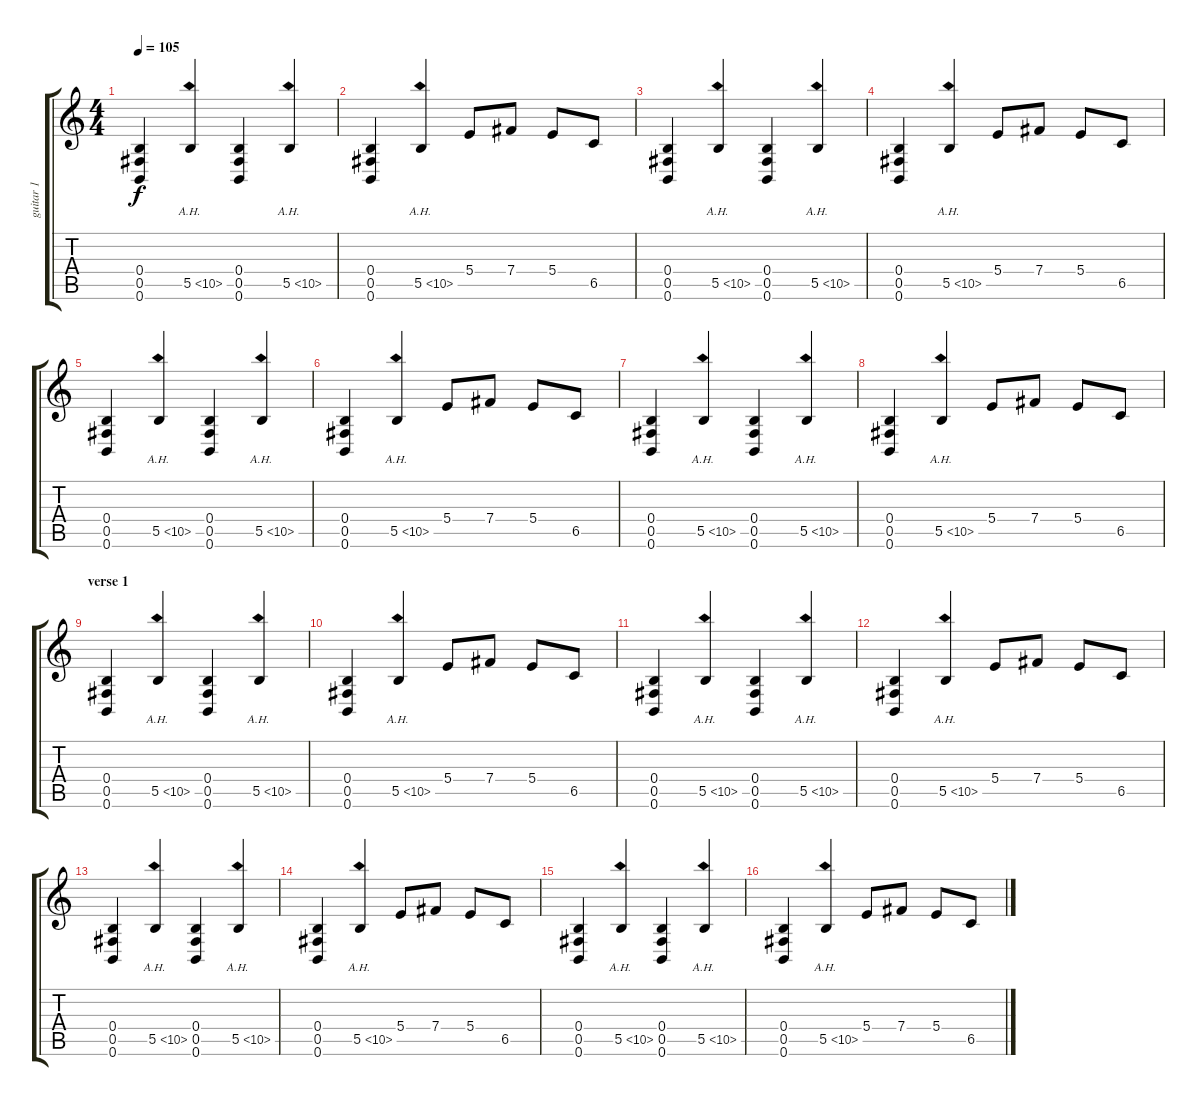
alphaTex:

\track ("guitar 1" "guitar 1") {instrument distortionguitar}
\staff {score tabs}
\tuning (Db4 Ab3 E3 B2 Gb2 B1) {hide}
\ts (4 4)
\tempo 105
\clef g2
\ks c
(0.4 0.5 0.6).4{dy f} 5.5{ah 5}.4 (0.4 0.5 0.6).4 5.5{ah 5}.4 |
(0.4 0.5 0.6).4 5.5{ah 5}.4 5.4.8 7.4.8 5.4.8 6.5.8 |
(0.4 0.5 0.6).4 5.5{ah 5}.4 (0.4 0.5 0.6).4 5.5{ah 5}.4 |
(0.4 0.5 0.6).4 5.5{ah 5}.4 5.4.8 7.4.8 5.4.8 6.5.8 |
(0.4 0.5 0.6).4 5.5{ah 5}.4 (0.4 0.5 0.6).4 5.5{ah 5}.4 |
(0.4 0.5 0.6).4 5.5{ah 5}.4 5.4.8 7.4.8 5.4.8 6.5.8 |
(0.4 0.5 0.6).4 5.5{ah 5}.4 (0.4 0.5 0.6).4 5.5{ah 5}.4 |
(0.4 0.5 0.6).4 5.5{ah 5}.4 5.4.8 7.4.8 5.4.8 6.5.8 |
\section ("" "verse 1")
(0.4 0.5 0.6).4 5.5{ah 5}.4 (0.4 0.5 0.6).4 5.5{ah 5}.4 |
\section ("" "")
(0.4 0.5 0.6).4 5.5{ah 5}.4 5.4.8 7.4.8 5.4.8 6.5.8 |
(0.4 0.5 0.6).4 5.5{ah 5}.4 (0.4 0.5 0.6).4 5.5{ah 5}.4 |
(0.4 0.5 0.6).4 5.5{ah 5}.4 5.4.8 7.4.8 5.4.8 6.5.8 |
(0.4 0.5 0.6).4 5.5{ah 5}.4 (0.4 0.5 0.6).4 5.5{ah 5}.4 |
(0.4 0.5 0.6).4 5.5{ah 5}.4 5.4.8 7.4.8 5.4.8 6.5.8 |
(0.4 0.5 0.6).4 5.5{ah 5}.4 (0.4 0.5 0.6).4 5.5{ah 5}.4 |
(0.4 0.5 0.6).4 5.5{ah 5}.4 5.4.8 7.4.8 5.4.8 6.5.8
